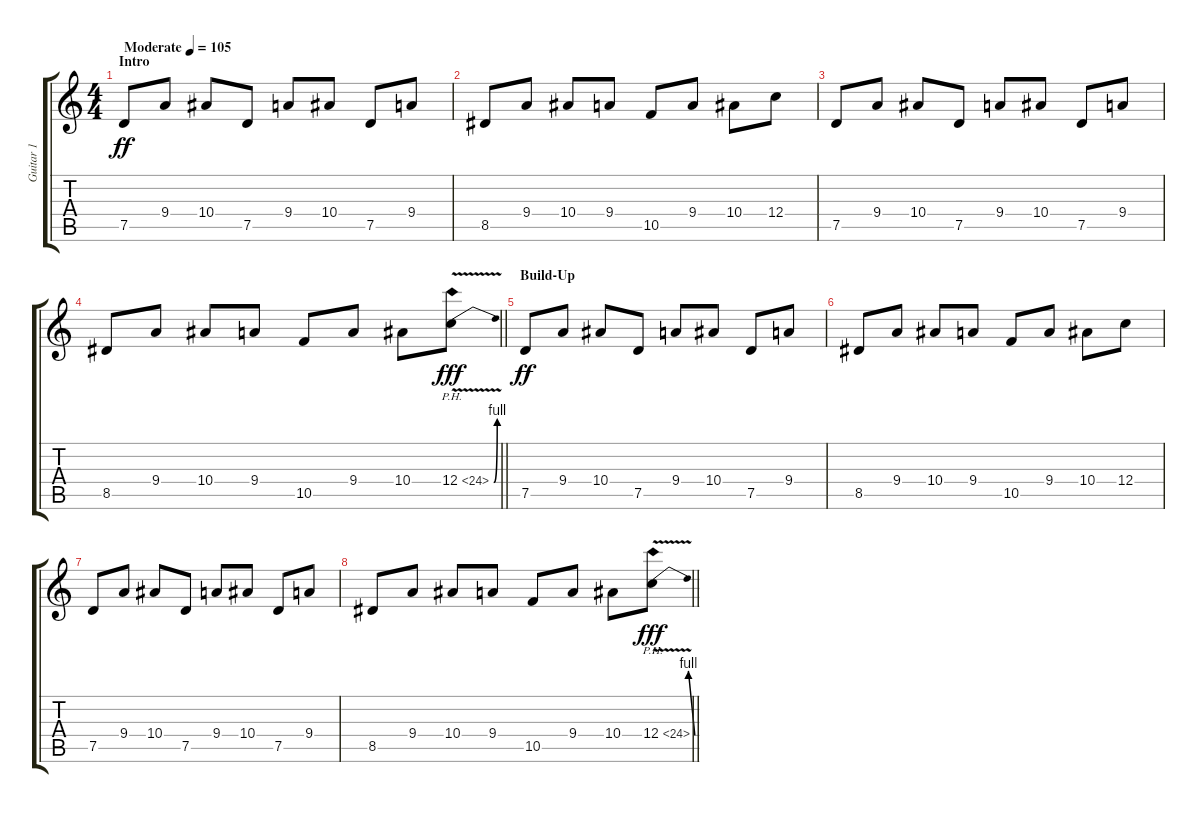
\track ("Guitar 1" "Guitar 1") {instrument distortionguitar}
\staff {score tabs}
\tuning (D4 A3 F3 C3 G2 D2) {hide}
\ts (4 4)
\section ("" "Intro")
\tempo (105 "Moderate")
\clef g2
\ks c
7.5.8{dy ff instrument distortionguitar} 9.4.8 10.4.8 7.5.8 9.4.8 10.4.8 7.5.8 9.4.8 |
8.5.8 9.4.8 10.4.8 9.4.8 10.5.8 9.4.8 10.4.8 12.4.8 |
7.5.8 9.4.8 10.4.8 7.5.8 9.4.8 10.4.8 7.5.8 9.4.8 |
\barLineRight lightlight
8.5.8 9.4.8 10.4.8 9.4.8 10.5.8 9.4.8 10.4.8 12.4{be (bend 0 0 60 4) ph 12 v}.8{dy fff} |
\section ("" "Build-Up")
7.5.8{dy ff} 9.4.8 10.4.8 7.5.8 9.4.8 10.4.8 7.5.8 9.4.8 |
8.5.8 9.4.8 10.4.8 9.4.8 10.5.8 9.4.8 10.4.8 12.4.8 |
7.5.8 9.4.8 10.4.8 7.5.8 9.4.8 10.4.8 7.5.8 9.4.8 |
\barLineRight lightlight
8.5.8 9.4.8 10.4.8 9.4.8 10.5.8 9.4.8 10.4.8 12.4{be (bend 0 0 60 4) ph 12 v}.8{dy fff}
